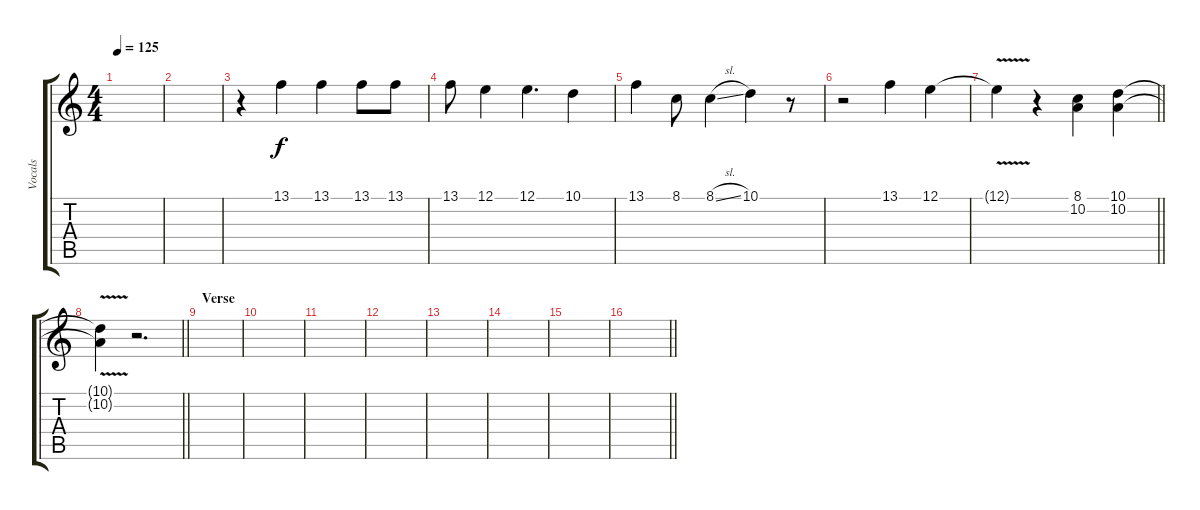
\track ("Vocals" "Vocals") {instrument stringensemble1}
\staff {score tabs}
\tuning (E4 B3 G3 D3 A2 D2) {hide}
\ts (4 4)
\tempo 125
\clef g2
\ks c
|
|
r.4 13.1.4 13.1.4 13.1.8 13.1.8 |
13.1.8 12.1.4 12.1.4{d} 10.1.4 |
13.1.4 8.1.8 8.1{sl}.4 10.1.4 r.8 |
r.2 13.1.4 12.1.4 |
\barLineRight lightlight
12.1{v t}.4 r.4 (8.1 10.2).4 (10.1 10.2).4 |
\barLineRight lightlight
(10.1{v t} 10.2{v t}).4 r.2{d} |
\section ("" "Verse")
|
|
|
|
|
|
|
\barLineRight lightlight
